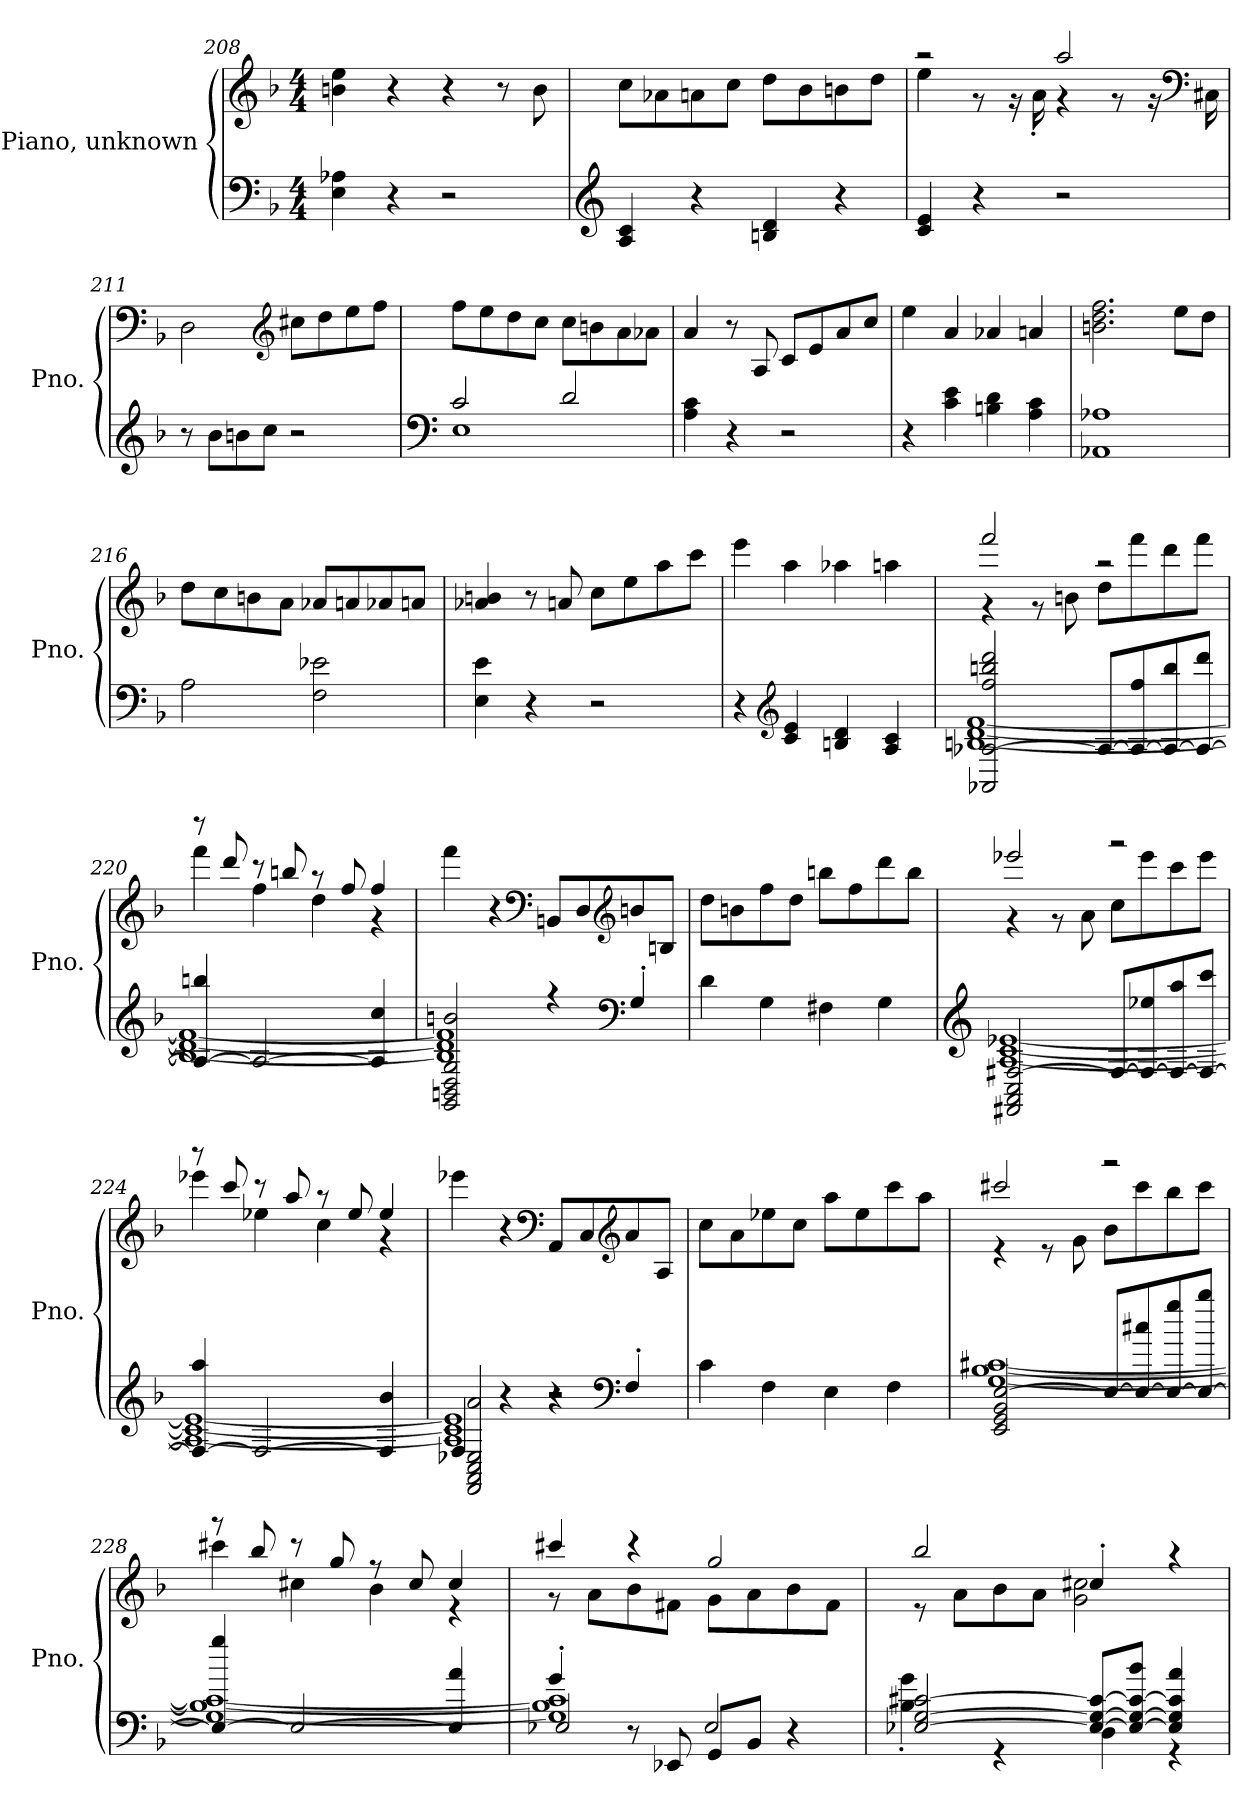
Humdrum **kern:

**kern	**kern
*part1	*part1
*staff2	*staff1
*I"Piano, unknown	*
*I'Pno.	*
*clefF4	*clefG2
*k[b-]	*k[b-]
*M4/4	*M4/4
=208	=208
4E\ 4A-X\	4bn\ 4ee\
4r	4r
2r	4r
.	8r
.	8b\
=209	=209
*clefG2	*
4A/ 4c/	8cc\L
.	8a-X\
4r	8an\
.	8cc\J
4Bn/ 4d/	8dd\L
.	8b-\
4r	8bn\
.	8dd\J
=210	=210
*	*^
4c/ 4e/	2r	4ee\
4r	.	8r
.	.	16r
.	.	16a'\
2r	2aa/	4r
.	.	8r
.	.	16r
*	*clefF4	*
.	.	16C#X\
*	*v	*v
=211	=211
8r	2D\
8b-\L	.
8bn\	.
8cc\J	.
*	*clefG2
2r	8cc#X\L
.	8dd\
.	8ee\
.	8ff\J
!!LO:LB:g=z
=212	=212
*clefF4	*
*^	*
2c/	1E	8ff\L
.	.	8ee\
.	.	8dd\
.	.	8cc\J
2d/	.	8cc\L
.	.	8bn\
.	.	8a\
.	.	8a-X\J
*v	*v	*
=213	=213
4A\ 4c\	4a/
4r	8r
.	8A/
2r	8c/L
.	8e/
.	8a/
.	8cc/J
=214	=214
4r	4ee\
4c\ 4e\	4a/
4Bn\ 4d\	4a-X/
4A\ 4c\	4an/
=215	=215
1AA-X 1A-X	2.bn\ 2.dd\ 2.ff\
.	8ee\L
.	8dd\J
=216	=216
2A\	8dd\L
.	8cc\
.	8bn\
.	8a\J
2F\ 2e-X\	8a-X/L
.	8an/
.	8a-X/
.	8an/J
!!LO:LB:g=z
=217	=217
4E\ 4e\	4a-X/ 4bn/
4r	8r
.	8an/
2r	8cc\L
.	8ee\
.	8aa\
.	8ccc\J
=218	=218
4r	4eee\
*clefG2	*
4c/ 4e/	4aa\
4Bn/ 4d/	4aa-X\
4A/ 4c/	4aan\
=219	=219
*^	*^
2AA-X/ [2A-X/ 2ff/ 2bbn/ 2ddd/	[1Bn [1d [1f	2fff/	4r
.	.	.	8r
.	.	.	8bn\
8A-/L_	.	2r	8dd\L
8A-/_ 8ff/	.	.	8fff\
8A-/_ 8bb/	.	.	8ddd\
8A-/_ 8ddd/J	.	.	8fff\J
=220	=220	=220	=220
4A-/_ 4bbn/	1B_ 1d_ 1f_	8r	4fff\
.	.	8ddd/	.
2A-/_	.	8r	4ff\
.	.	8bbn/	.
.	.	8r	4dd\
.	.	8ff/	.
4A-/] 4cc/	.	4ff/	4r
*	*	*v	*v
!!LO:LB:g=z
=221	=221	=221
2GG/ 2BBn/ 2D/ 2G/ 2bn/	1B] 1d] 1f]	4fff\
.	.	4r
*	*	*clefF4
4r	.	8BBn/L
.	.	8D/
*clefF4	*	*clefG2
4G'/	.	8bn/
.	.	8Bn/J
*v	*v	*
=222	=222
4d\	8dd\L
.	8bn\
4G\	8ff\
.	8dd\J
4F#X\	8bbn\L
.	8ff\
4G\	8ddd\
.	8bb\J
=223	=223
*clefG2	*
*^	*^
2FF#X/ 2AA/ 2C/ [2F#X/	[1A [1c [1e-X	2eee-X/	4r
.	.	.	8r
.	.	.	8a\
8F#/L_	.	2r	8cc\L
8F#/_ 8ee-X/	.	.	8eee-\
8F#/_ 8aa/	.	.	8ccc\
8F#/_ 8ccc/J	.	.	8eee-\J
!!LO:LB:g=z	!!
=224	=224	=224	=224
4F#/_ 4aa/	1A_ 1c_ 1e-_	8r	4eee-X\
.	.	8ccc/	.
2F#/_	.	8r	4ee-X\
.	.	8aa/	.
.	.	8r	4cc\
.	.	8ee-/	.
4F#/] 4b-/	.	4ee-/	4r
*	*	*v	*v
=225	=225	=225
*	*^	*
4F/	1A] 1c] 1e-]	2FF/ 2AA/ 2C/ 2E-X/ 2a/	4eee-X\
4r	.	.	4r
*	*	*	*clefF4
4r	.	2r	8AA/L
.	.	.	8C/
*clefF4	*	*	*clefG2
4F'/	.	.	8a/
.	.	.	8A/J
*v	*v	*v	*
=226	=226
4c\	8cc\L
.	8a\
4F\	8ee-X\
.	8cc\J
4E\	8aa\L
.	8ee-\
4F\	8ccc\
.	8aa\J
=227	=227
*^	*^
2EE/ 2GG/ 2BB-/ [2E/	[1G [1B- [1c#X	2ccc#X/	4r
.	.	.	8r
.	.	.	8g\
8E/L_	.	2r	8b-\L
8E/_ 8cc#X/	.	.	8ccc#\
8E/_ 8gg/	.	.	8bb-\
8E/_ 8bb-/J	.	.	8ccc#\J
!!LO:PB:g=z	!!
=228	=228	=228	=228
4E/_ 4gg/	1G_ 1B-_ 1c#_	8r	4ccc#X\
.	.	8bb-/	.
2E/_	.	8r	4cc#X\
.	.	8gg/	.
.	.	8r	4b-\
.	.	8cc#/	.
4E/] 4a/	.	4cc#/	4r
=229	=229	=229	=229
*	*^	*	*
4g'/	1G] 1B-] 1c#]	2E-X/	4ccc#X/	8r
.	.	.	.	8a\L
8r	.	.	4r	8b-\
8EE-X/	.	.	.	8f#X\J
8GG/L	.	2E-/	2gg/	8g\L
8BB-/J	.	.	.	8a\
4r	.	.	.	8b-\
.	.	.	.	8f#\J
*	*v	*v	*	*
=230	=230	=230	=230
[2E-X/ [2G/ [2c#X/	4B-\' 4g\'	2bb-/	8r
.	.	.	8a\L
.	4r	.	8b-\
.	.	.	8a\J
8E-/_ 8G/_ 8c#/_L	4D\	4cc'/	2g\ 2cc#X\
8E-/_ 8G/_ 8c#/_ 8b-/J	.	.	.
4E-/] 4G/] 4c#/] 4a/	4r	4r	.
*v	*v	*	*
*	*v	*v
=	=
*-	*-
